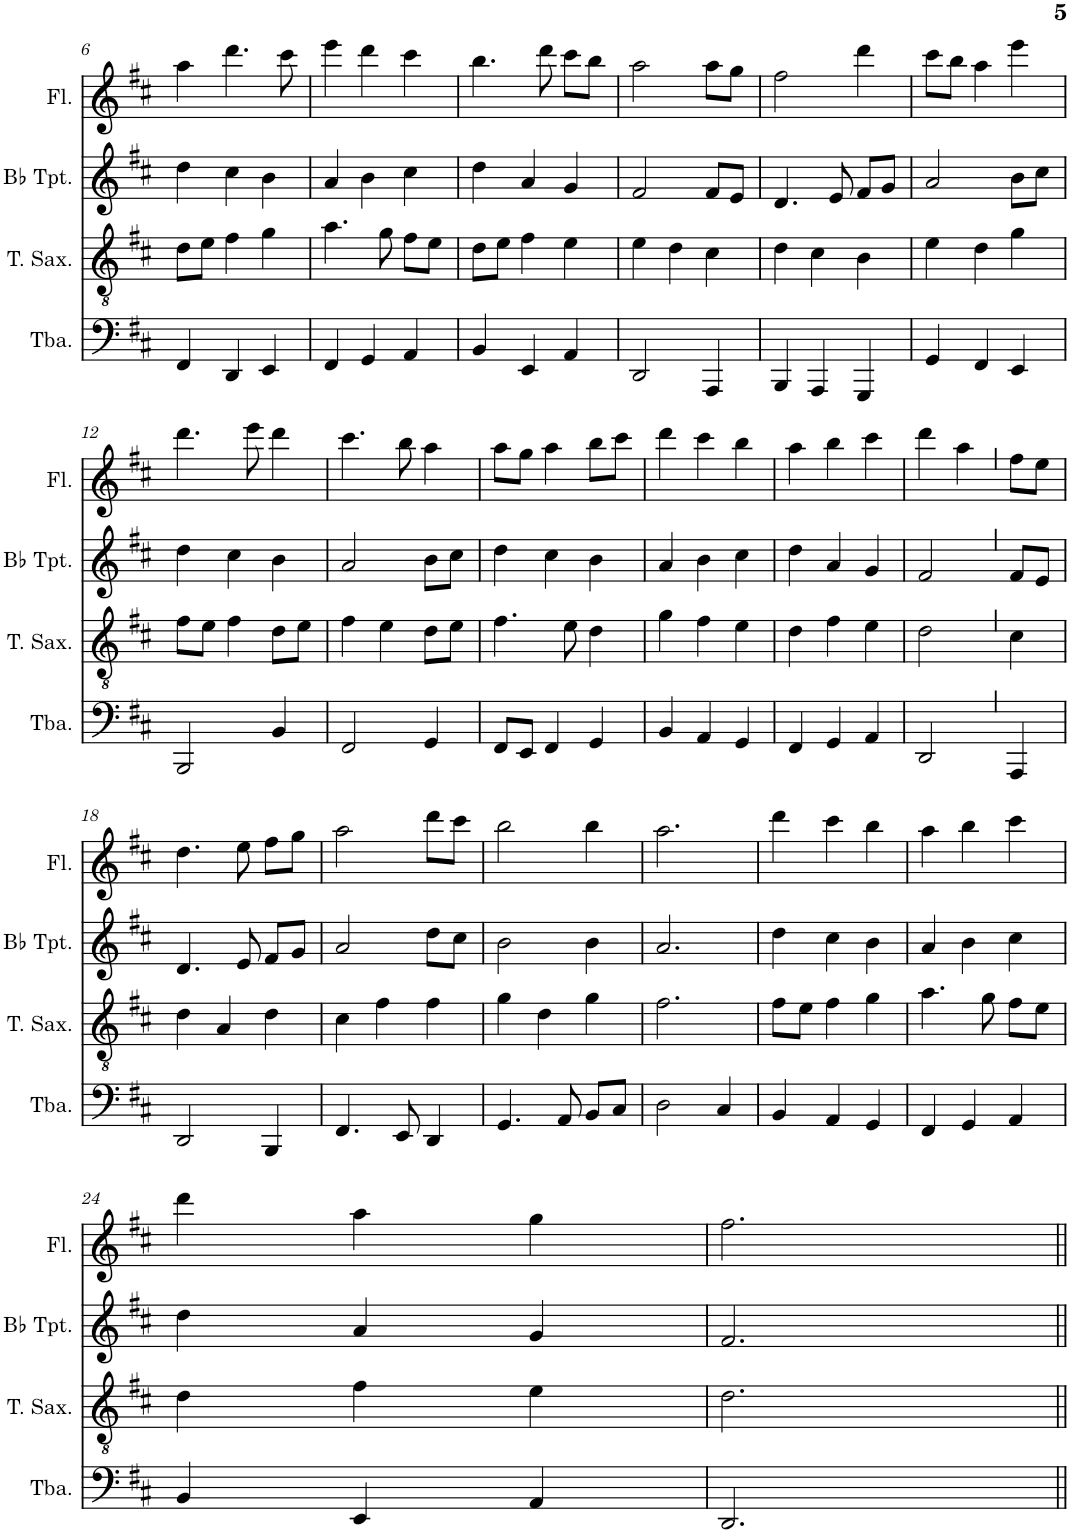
**kern	**kern	**kern	**kern
*part4	*part3	*part2	*part1
*staff4	*staff3	*staff2	*staff1
*I"Tuba	*I"Tenor Saxophone	*I"Bb Trumpet	*I"Flute
*I'Tba.	*I'T. Sax.	*I'Bb Tpt.	*I'Fl.
!!LO:PB:g=z
*clefF4	*clefGv2	*clefG2	*clefG2
*	*ITrd8c14	*ITrd1c2	*
*k[f#c#]	*k[f#c#]	*k[f#c#]	*k[f#c#]
*M3/4	*M3/4	*M3/4	*M3/4
=6	=6	=6	=6
4FF#/	8d\L	4dd\	4aa\
.	8e\J	.	.
4DD/	4f#\	4cc#\	4.ddd\
4EE/	4g\	4b\	.
.	.	.	8ccc#\
=7	=7	=7	=7
4FF#/	4.a\	4a/	4eee\
4GG/	.	4b\	4ddd\
.	8g\	.	.
4AA/	8f#\L	4cc#\	4ccc#\
.	8e\J	.	.
=8	=8	=8	=8
4BB/	8d\L	4dd\	4.bb\
.	8e\J	.	.
4EE/	4f#\	4a/	.
.	.	.	8ddd\
4AA/	4e\	4g/	8ccc#\L
.	.	.	8bb\J
=9	=9	=9	=9
2DD/	4e\	2f#/	2aa\
.	4d\	.	.
4AAA/	4c#\	8f#/L	8aa\L
.	.	8e/J	8gg\J
=10	=10	=10	=10
4BBB/	4d\	4.d/	2ff#\
4AAA/	4c#\	.	.
.	.	8e/	.
4GGG/	4B\	8f#/L	4ddd\
.	.	8g/J	.
=11	=11	=11	=11
4GG/	4e\	2a/	8ccc#\L
.	.	.	8bb\J
4FF#/	4d\	.	4aa\
4EE/	4g\	8b\L	4eee\
.	.	8cc#\J	.
!!LO:LB:g=z
=12	=12	=12	=12
2BBB/	8f#\L	4dd\	4.ddd\
.	8e\J	.	.
.	4f#\	4cc#\	.
.	.	.	8eee\
4BB/	8d\L	4b\	4ddd\
.	8e\J	.	.
=13	=13	=13	=13
2FF#/	4f#\	2a/	4.ccc#\
.	4e\	.	.
.	.	.	8bb\
4GG/	8d\L	8b\L	4aa\
.	8e\J	8cc#\J	.
=14	=14	=14	=14
8FF#/L	4.f#\	4dd\	8aa\L
8EE/J	.	.	8gg\J
4FF#/	.	4cc#\	4aa\
.	8e\	.	.
4GG/	4d\	4b\	8bb\L
.	.	.	8ccc#\J
=15	=15	=15	=15
4BB/	4g\	4a/	4ddd\
4AA/	4f#\	4b\	4ccc#\
4GG/	4e\	4cc#\	4bb\
=16	=16	=16	=16
4FF#/	4d\	4dd\	4aa\
4GG/	4f#\	4a/	4bb\
4AA/	4e\	4g/	4ccc#\
=17	=17	=17	=17
2DD/	2d\	2f#/	4ddd\
.	.	.	4aa\
4AAA/	4c#\	8f#/L	8ff#\L
.	.	8e/J	8ee\J
!!LO:LB:g=z
=18	=18	=18	=18
2DD/	4d\	4.d/	4.dd\
.	4A/	.	.
.	.	8e/	8ee\
4BBB/	4d\	8f#/L	8ff#\L
.	.	8g/J	8gg\J
=19	=19	=19	=19
4.FF#/	4c#\	2a/	2aa\
.	4f#\	.	.
8EE/	.	.	.
4DD/	4f#\	8dd\L	8ddd\L
.	.	8cc#\J	8ccc#\J
=20	=20	=20	=20
4.GG/	4g\	2b\	2bb\
.	4d\	.	.
8AA/	.	.	.
8BB/L	4g\	4b\	4bb\
8C#/J	.	.	.
=21	=21	=21	=21
2D\	2.f#\	2.a/	2.aa\
4C#/	.	.	.
=22	=22	=22	=22
4BB/	8f#\L	4dd\	4ddd\
.	8e\J	.	.
4AA/	4f#\	4cc#\	4ccc#\
4GG/	4g\	4b\	4bb\
=23	=23	=23	=23
4FF#/	4.a\	4a/	4aa\
4GG/	.	4b\	4bb\
.	8g\	.	.
4AA/	8f#\L	4cc#\	4ccc#\
.	8e\J	.	.
!!LO:LB:g=z
=24	=24	=24	=24
4BB/	4d\	4dd\	4ddd\
4EE/	4f#\	4a/	4aa\
4AA/	4e\	4g/	4gg\
=25	=25	=25	=25
2.DD/	2.d\	2.f#/	2.ff#\
=||	=||	=||	=||
*-	*-	*-	*-
